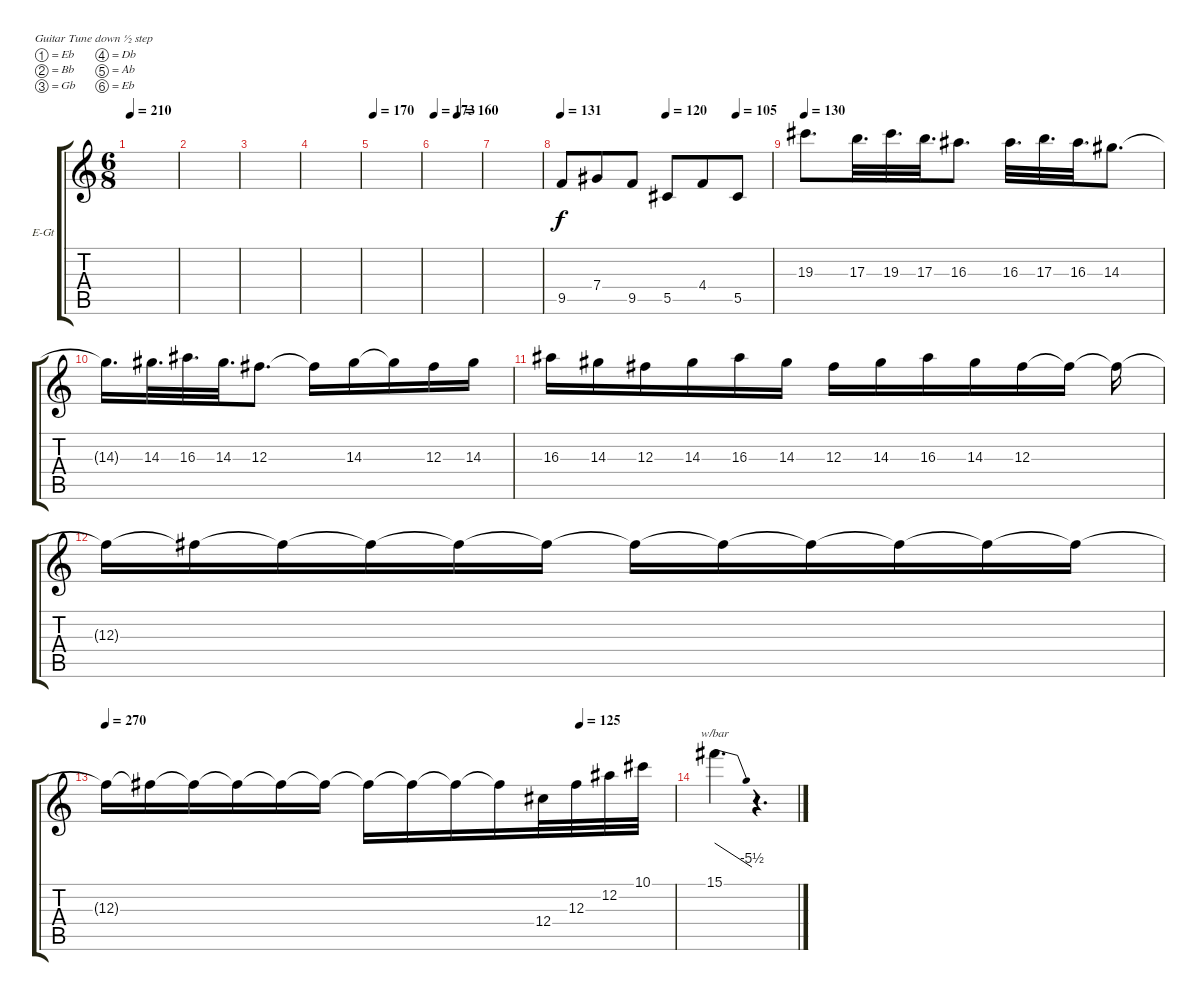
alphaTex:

\bracketExtendMode groupsimilarinstruments
\firstSystemTrackNameOrientation horizontal
\otherSystemsTrackNameOrientation horizontal
\track ("solo" "E-Gt") {instrument distortionguitar}
\staff {score tabs}
\tuning (Eb4 Bb3 Gb3 Db3 Ab2 Eb2)
\ts (6 8)
\tempo 210
\clef g2
\ks c
|
|
|
|
\tempo 170
|
\tempo 173
\tempo (160 0.5)
|
|
\tempo 131
\tempo (120 0.5)
\tempo (105 0.833333)
9.5.8 7.4.8 9.5.8 5.5.8 4.4.8 5.5.8 |
\tempo 130
19.3.8{d} 17.3.32{d} 19.3.32{d} 17.3.32{d} 16.3.8{d} 16.3.32{d} 17.3.32{d} 16.3.32{d} 14.3.8{d} |
14.3{t}.16{d} 14.3.32{d} 16.3.32{d} 14.3.32{d} 12.3.8{d} 12.3{t}.16 14.3.16 14.3{t}.16 12.3.16 14.3.16 |
16.3.16 14.3.16 12.3.16 14.3.16 16.3.16 14.3.16 12.3.16 14.3.16 16.3.16 14.3.16 12.3.16 12.3{t}.16 12.3{t}.16 |
12.3{t}.16 12.3{t}.16 12.3{t}.16 12.3{t}.16 12.3{t}.16 12.3{t}.16 12.3{t}.16 12.3{t}.16 12.3{t}.16 12.3{t}.16 12.3{t}.16 12.3{t}.16 |
\tempo 270
\tempo (125 0.833333)
12.3{t}.16 12.3{t}.16 12.3{t}.16 12.3{t}.16 12.3{t}.16 12.3{t}.16 12.3{t}.16 12.3{t}.16 12.3{t}.16 12.3{t}.16 12.4.32 12.3.32 12.2.32 10.1.32 |
15.1.4{d tbe (dive default 30 0 56.4 -22)} r.4{d}
